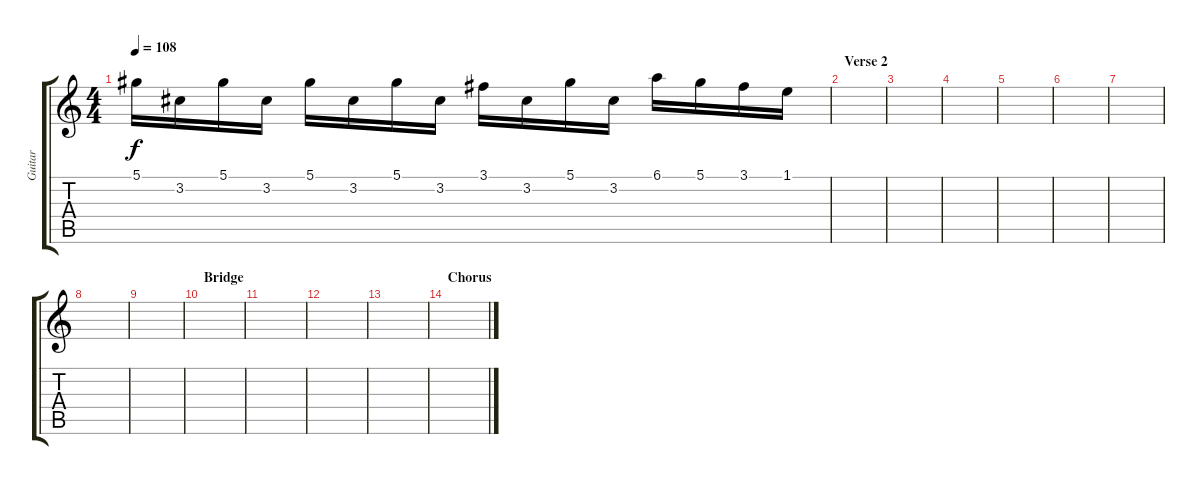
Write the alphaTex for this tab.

\track ("Guitar" "Guitar") {instrument distortionguitar}
\staff {score tabs}
\tuning (Eb4 Bb3 Gb3 Db3 Ab2 Eb2) {hide}
\ts (4 4)
\tempo 108
\clef g2
\ks c
5.1.16{dy f} 3.2.16 5.1.16 3.2.16 5.1.16 3.2.16 5.1.16 3.2.16 3.1.16 3.2.16 5.1.16 3.2.16 6.1.16 5.1.16 3.1.16 1.1.16 |
\section ("" "Verse 2")
|
|
|
|
|
|
|
|
\section ("" "Bridge")
|
|
|
|
\section ("" "Chorus")
